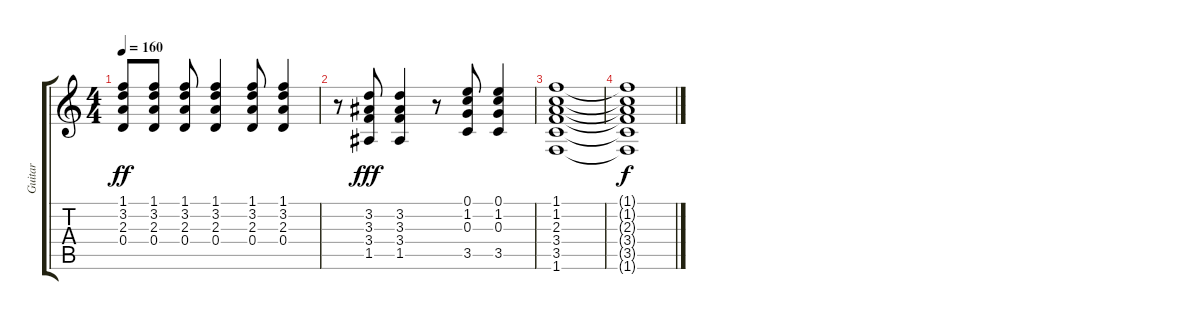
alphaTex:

\track ("Guitar" "Guitar") {instrument electricguitarclean}
\staff {score tabs}
\tuning (E4 B3 G3 D3 A2 E2) {hide}
\ts (4 4)
\tempo 160
\clef g2
\ks c
(1.1 3.2 2.3 0.4).8{dy ff} (1.1 3.2 2.3 0.4).8 (1.1 3.2 2.3 0.4).8 (1.1 3.2 2.3 0.4).4 (1.1 3.2 2.3 0.4).8 (1.1 3.2 2.3 0.4).4 |
r.8 (3.2 3.3 3.4 1.5).8{dy fff} (3.2 3.3 3.4 1.5).4 r.8 (0.1 1.2 0.3 3.5).8 (0.1 1.2 0.3 3.5).4 |
(1.1 1.2 2.3 3.4 3.5 1.6).1 |
(1.1{t} 1.2{t} 2.3{t} 3.4{t} 3.5{t} 1.6{t}).1{dy f}
